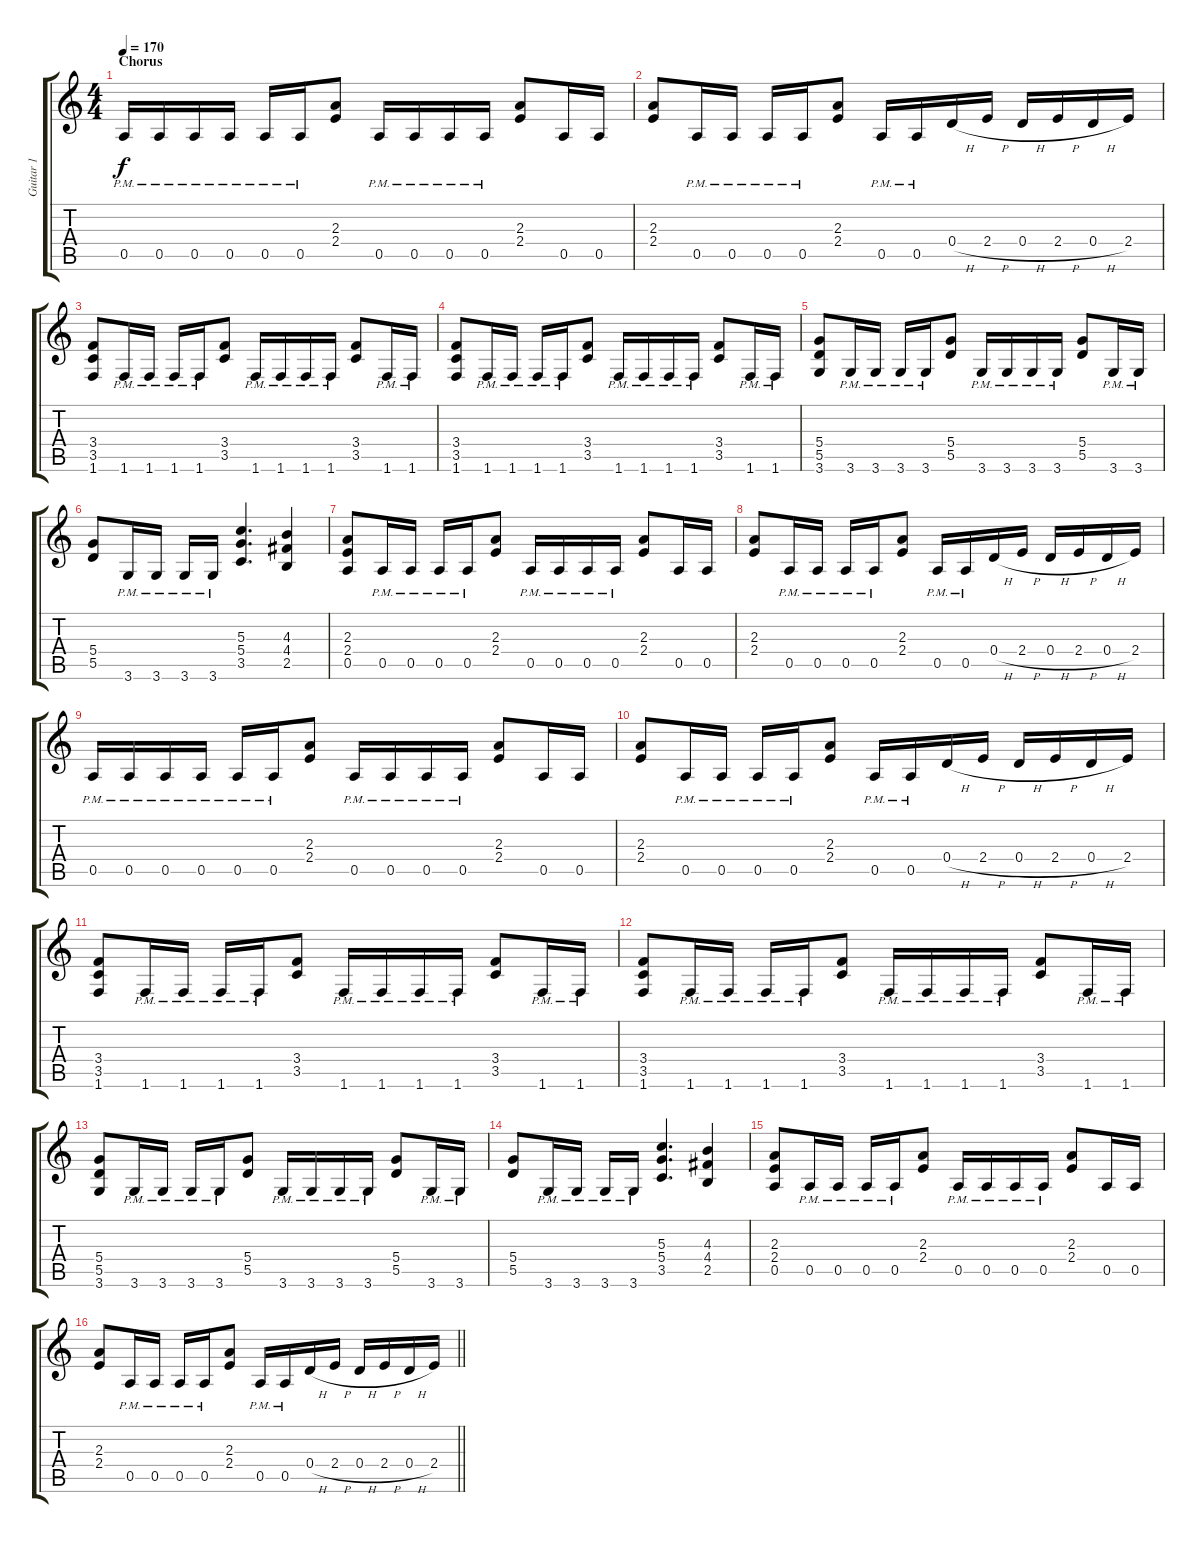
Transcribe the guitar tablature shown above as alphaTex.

\track ("Guitar 1" "Guitar 1") {instrument distortionguitar}
\staff {score tabs}
\tuning (E4 B3 G3 D3 A2 E2) {hide}
\ts (4 4)
\section ("" "Chorus")
\tempo 170
\clef g2
\ks c
0.5{pm}.16{dy f} 0.5{pm}.16 0.5{pm}.16 0.5{pm}.16 0.5{pm}.16 0.5{pm}.16 (2.3 2.4).8 0.5{pm}.16 0.5{pm}.16 0.5{pm}.16 0.5{pm}.16 (2.3 2.4).8 0.5.16 0.5.16 |
(2.3 2.4).8 0.5{pm}.16 0.5{pm}.16 0.5{pm}.16 0.5{pm}.16 (2.3 2.4).8 0.5{pm}.16 0.5{pm}.16 0.4{h}.16 2.4{h}.16 0.4{h}.16 2.4{h}.16 0.4{h}.16 2.4.16 |
(3.4 3.5 1.6).8 1.6{pm}.16 1.6{pm}.16 1.6{pm}.16 1.6{pm}.16 (3.4 3.5).8 1.6{pm}.16 1.6{pm}.16 1.6{pm}.16 1.6{pm}.16 (3.4 3.5).8 1.6{pm}.16 1.6{pm}.16 |
(3.4 3.5 1.6).8 1.6{pm}.16 1.6{pm}.16 1.6{pm}.16 1.6{pm}.16 (3.4 3.5).8 1.6{pm}.16 1.6{pm}.16 1.6{pm}.16 1.6{pm}.16 (3.4 3.5).8 1.6{pm}.16 1.6{pm}.16 |
(5.4 5.5 3.6).8 3.6{pm}.16 3.6{pm}.16 3.6{pm}.16 3.6{pm}.16 (5.4 5.5).8 3.6{pm}.16 3.6{pm}.16 3.6{pm}.16 3.6{pm}.16 (5.4 5.5).8 3.6{pm}.16 3.6{pm}.16 |
(5.4 5.5).8 3.6{pm}.16 3.6{pm}.16 3.6{pm}.16 3.6{pm}.16 (5.3 5.4 3.5).4{d} (4.3 4.4 2.5).4 |
(2.3 2.4 0.5).8 0.5{pm}.16 0.5{pm}.16 0.5{pm}.16 0.5{pm}.16 (2.3 2.4).8 0.5{pm}.16 0.5{pm}.16 0.5{pm}.16 0.5{pm}.16 (2.3 2.4).8 0.5.16 0.5.16 |
(2.3 2.4).8 0.5{pm}.16 0.5{pm}.16 0.5{pm}.16 0.5{pm}.16 (2.3 2.4).8 0.5{pm}.16 0.5{pm}.16 0.4{h}.16 2.4{h}.16 0.4{h}.16 2.4{h}.16 0.4{h}.16 2.4.16 |
0.5{pm}.16 0.5{pm}.16 0.5{pm}.16 0.5{pm}.16 0.5{pm}.16 0.5{pm}.16 (2.3 2.4).8 0.5{pm}.16 0.5{pm}.16 0.5{pm}.16 0.5{pm}.16 (2.3 2.4).8 0.5.16 0.5.16 |
(2.3 2.4).8 0.5{pm}.16 0.5{pm}.16 0.5{pm}.16 0.5{pm}.16 (2.3 2.4).8 0.5{pm}.16 0.5{pm}.16 0.4{h}.16 2.4{h}.16 0.4{h}.16 2.4{h}.16 0.4{h}.16 2.4.16 |
(3.4 3.5 1.6).8 1.6{pm}.16 1.6{pm}.16 1.6{pm}.16 1.6{pm}.16 (3.4 3.5).8 1.6{pm}.16 1.6{pm}.16 1.6{pm}.16 1.6{pm}.16 (3.4 3.5).8 1.6{pm}.16 1.6{pm}.16 |
(3.4 3.5 1.6).8 1.6{pm}.16 1.6{pm}.16 1.6{pm}.16 1.6{pm}.16 (3.4 3.5).8 1.6{pm}.16 1.6{pm}.16 1.6{pm}.16 1.6{pm}.16 (3.4 3.5).8 1.6{pm}.16 1.6{pm}.16 |
(5.4 5.5 3.6).8 3.6{pm}.16 3.6{pm}.16 3.6{pm}.16 3.6{pm}.16 (5.4 5.5).8 3.6{pm}.16 3.6{pm}.16 3.6{pm}.16 3.6{pm}.16 (5.4 5.5).8 3.6{pm}.16 3.6{pm}.16 |
(5.4 5.5).8 3.6{pm}.16 3.6{pm}.16 3.6{pm}.16 3.6{pm}.16 (5.3 5.4 3.5).4{d} (4.3 4.4 2.5).4 |
(2.3 2.4 0.5).8 0.5{pm}.16 0.5{pm}.16 0.5{pm}.16 0.5{pm}.16 (2.3 2.4).8 0.5{pm}.16 0.5{pm}.16 0.5{pm}.16 0.5{pm}.16 (2.3 2.4).8 0.5.16 0.5.16 |
\barLineRight lightlight
(2.3 2.4).8 0.5{pm}.16 0.5{pm}.16 0.5{pm}.16 0.5{pm}.16 (2.3 2.4).8 0.5{pm}.16 0.5{pm}.16 0.4{h}.16 2.4{h}.16 0.4{h}.16 2.4{h}.16 0.4{h}.16 2.4.16
